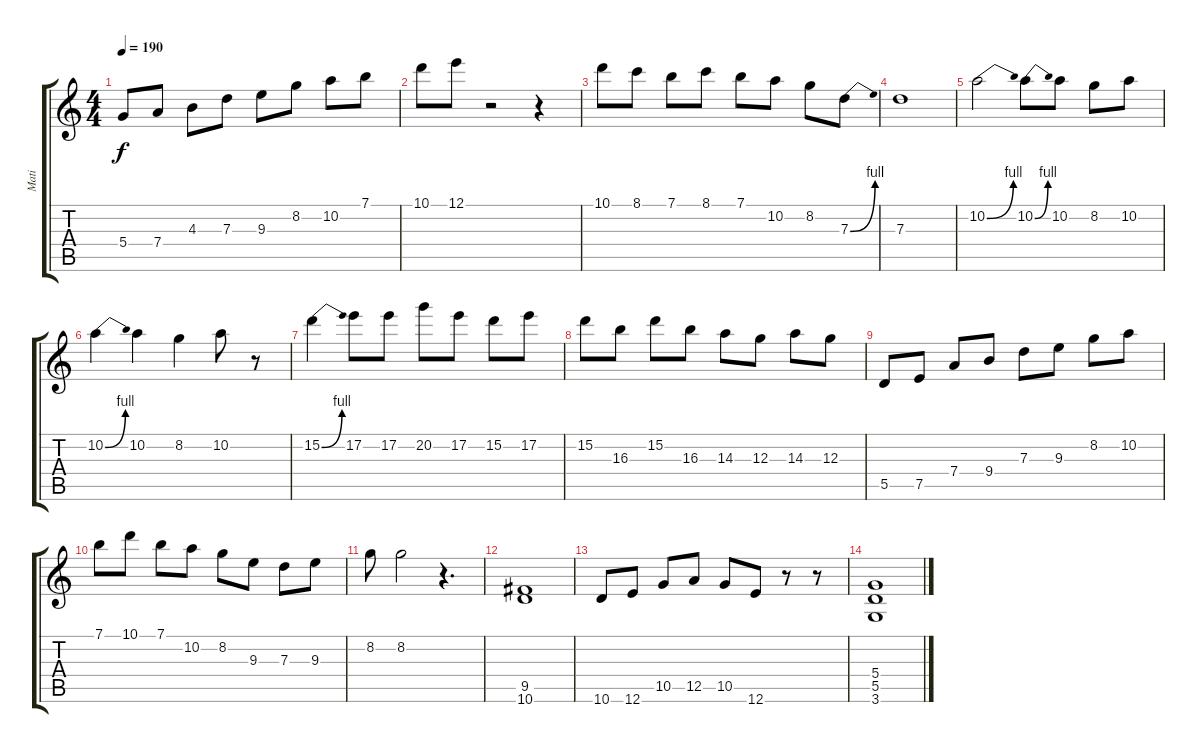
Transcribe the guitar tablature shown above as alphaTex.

\track ("Mati" "Mati") {instrument overdrivenguitar}
\staff {score tabs}
\tuning (E4 B3 G3 D3 A2 E2) {hide}
\ts (4 4)
\tempo 190
\clef g2
\ks c
5.4.8{dy f} 7.4.8 4.3.8 7.3.8 9.3.8 8.2.8 10.2.8 7.1.8 |
10.1.8 12.1.8 r.2 r.4 |
10.1.8 8.1.8 7.1.8 8.1.8 7.1.8 10.2.8 8.2.8 7.3{be (bend 0 0 60 4)}.8 |
7.3.1 |
10.2{be (bend 0 0 60 4)}.2 10.2{be (bend 0 0 60 4)}.8 10.2.8 8.2.8 10.2.8 |
10.2{be (bend 0 0 60 4)}.4 10.2.4 8.2.4 10.2.8 r.8 |
15.2{be (bend 0 0 60 4)}.4 17.2.8 17.2.8 20.2.8 17.2.8 15.2.8 17.2.8 |
15.2.8 16.3.8 15.2.8 16.3.8 14.3.8 12.3.8 14.3.8 12.3.8 |
5.5.8 7.5.8 7.4.8 9.4.8 7.3.8 9.3.8 8.2.8 10.2.8 |
7.1.8 10.1.8 7.1.8 10.2.8 8.2.8 9.3.8 7.3.8 9.3.8 |
8.2.8 8.2.2 r.4{d} |
(9.5 10.6).1 |
10.6.8 12.6.8 10.5.8 12.5.8 10.5.8 12.6.8 r.8 r.8 |
(5.4 5.5 3.6).1
